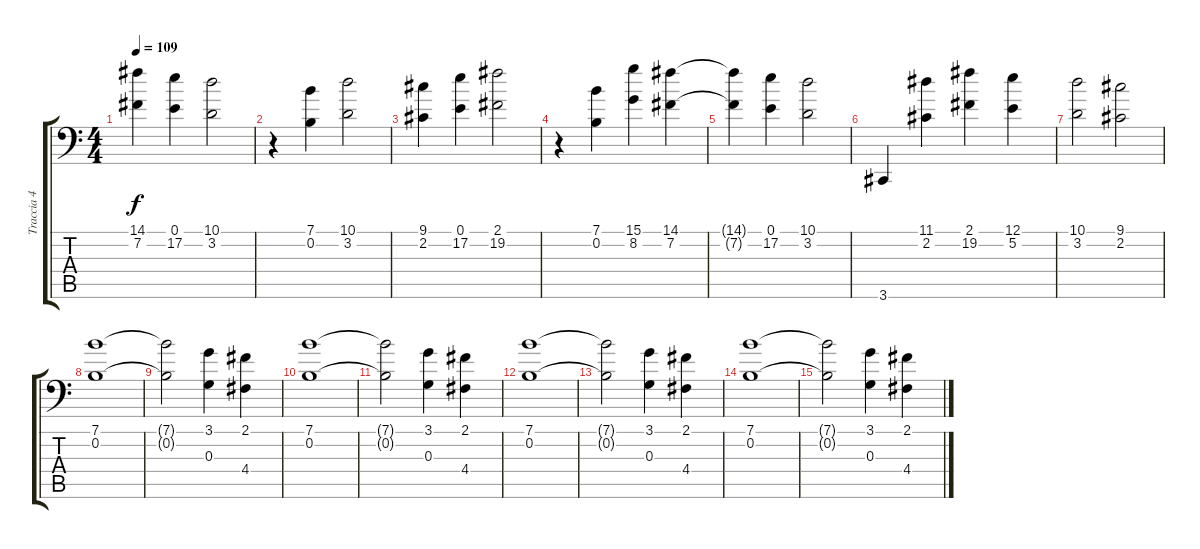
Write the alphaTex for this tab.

\track ("Traccia 4" "Traccia 4") {instrument synthstrings1}
\staff {score tabs}
\tuning (E4 B3 G3 D3 A2 Bb1) {hide}
\ts (4 4)
\tempo 109
\clef f4
\ks c
(14.1{t} 7.2{t}).4{dy f} (0.1 17.2).4 (10.1 3.2).2 |
r.4 (7.1 0.2).4 (10.1 3.2).2 |
(9.1 2.2).4 (0.1 17.2).4 (2.1 19.2).2 |
r.4{instrument acousticgrandpiano} (7.1 0.2).4 (15.1 8.2).4 (14.1 7.2).4 |
(14.1{t} 7.2{t}).4 (0.1 17.2).4 (10.1 3.2).2 |
3.6.4 (11.1 2.2).4 (2.1 19.2).4 (12.1 5.2).4 |
(10.1 3.2).2 (9.1 2.2).2 |
(7.1 0.2).1{instrument synthstrings1} |
(7.1{t} 0.2{t}).2 (3.1 0.3).4 (2.1 4.4).4 |
(7.1 0.2).1 |
(7.1{t} 0.2{t}).2 (3.1 0.3).4 (2.1 4.4).4 |
(7.1 0.2).1{instrument synthstrings1} |
(7.1{t} 0.2{t}).2 (3.1 0.3).4 (2.1 4.4).4 |
(7.1 0.2).1 |
(7.1{t} 0.2{t}).2 (3.1 0.3).4 (2.1 4.4).4
